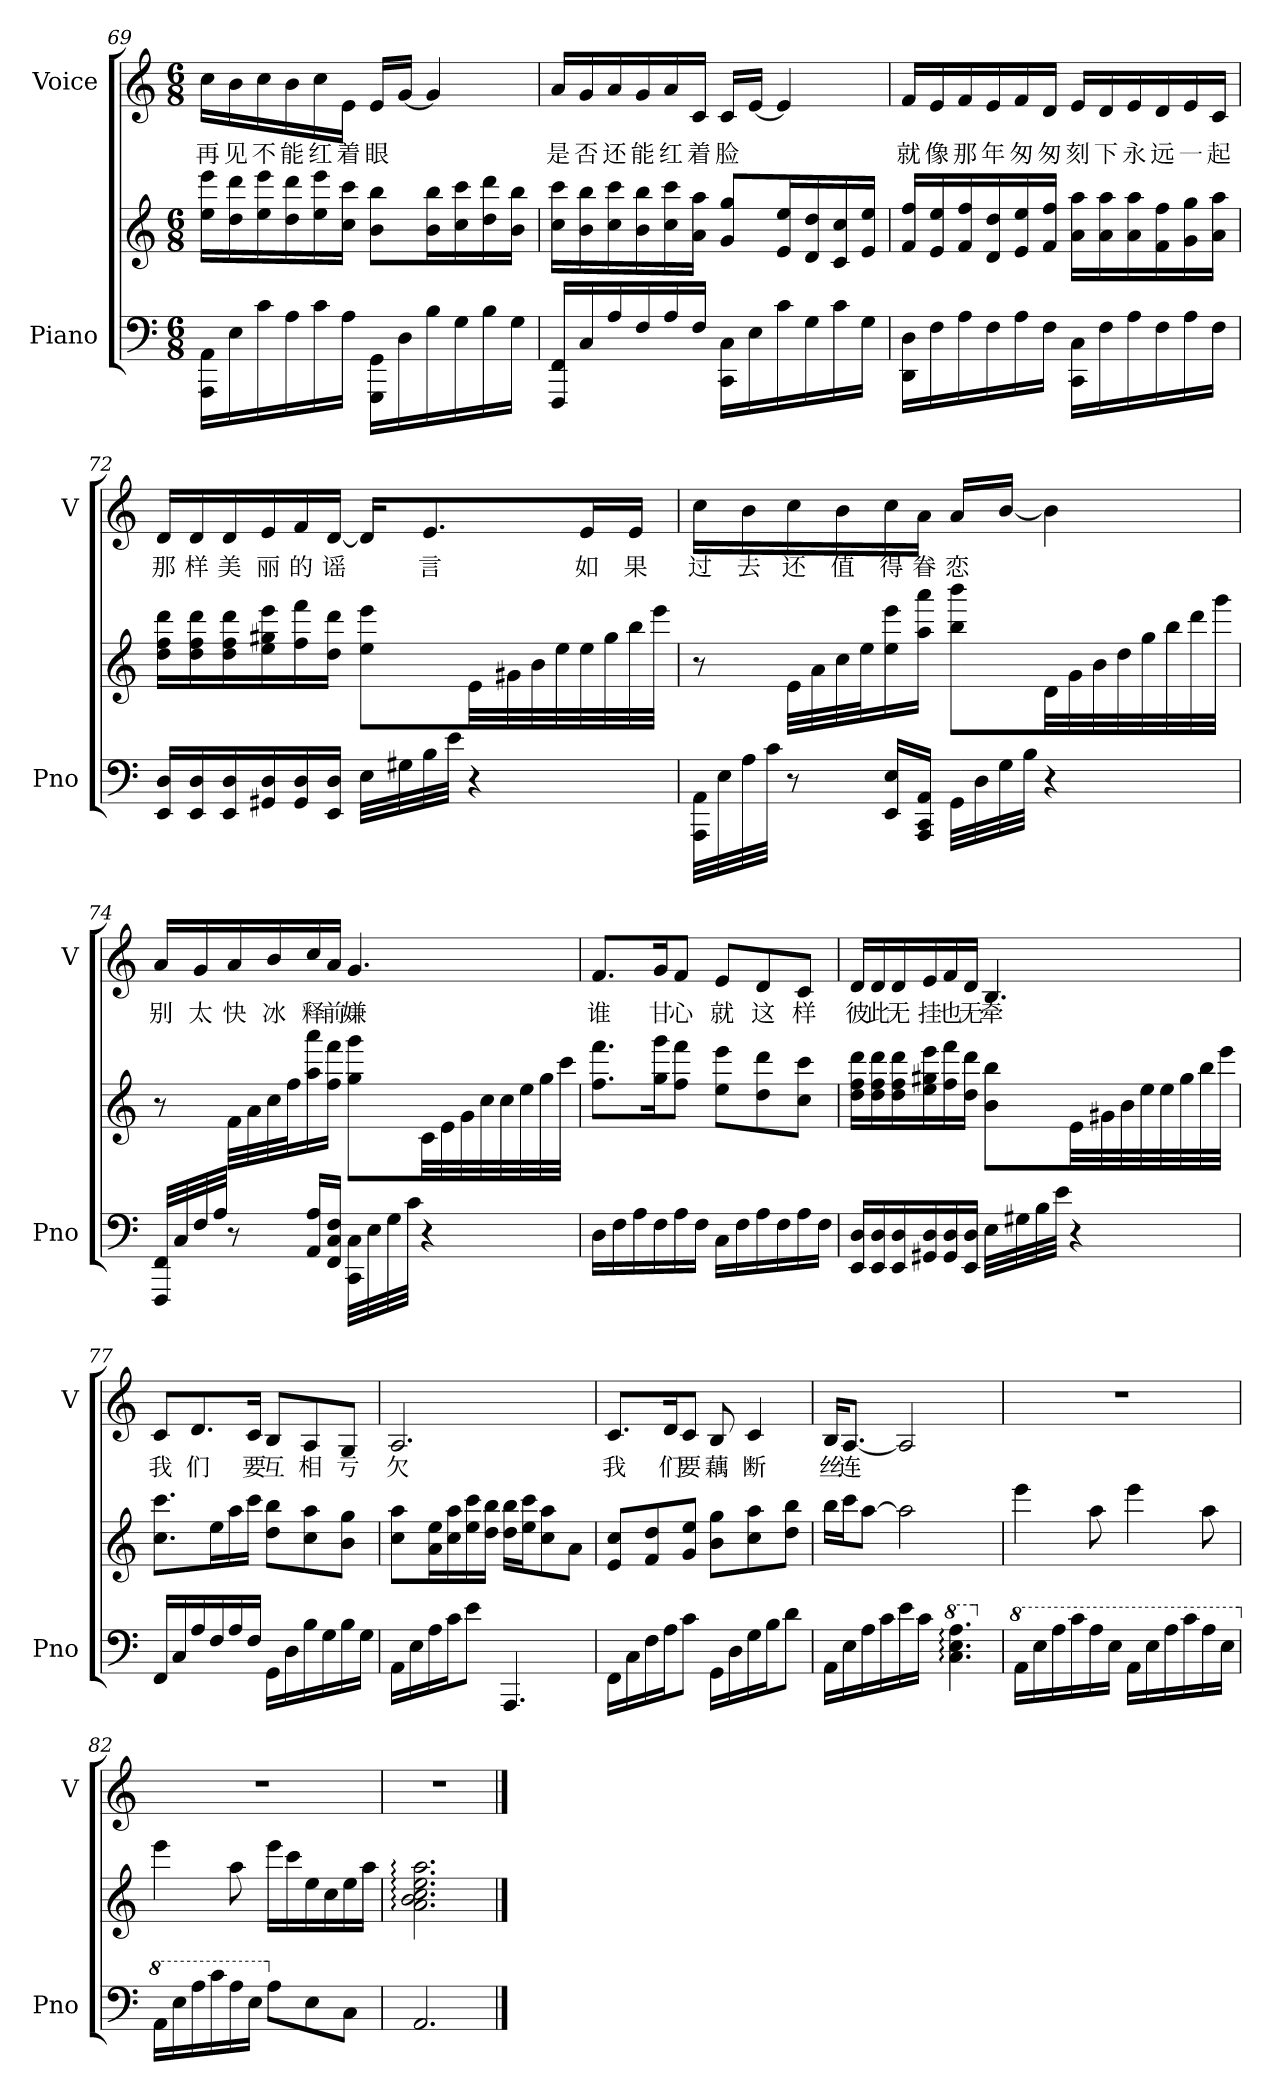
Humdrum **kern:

**kern	**kern	**kern	**text
*part2	*part2	*part1	*part1
*staff3	*staff2	*staff1	*staff1
*I"Piano	*	*I"Voice	*
*I'Pno	*	*I'V	*
!!LO:LB:g=z
*clefF4	*clefG2	*clefG2	*
*k[]	*k[]	*k[]	*
*M6/8	*M6/8	*M6/8	*
=69	=69	=69	=69
!	!	!	!LO:LY:b
16AAA\ 16AA\LL	16ee\ 16eee\LL	16cc\LL	再
!	!	!	!LO:LY:b
16E\	16dd\ 16ddd\	16b\	见
!	!	!	!LO:LY:b
16c\	16ee\ 16eee\	16cc\	不
!	!	!	!LO:LY:b
16A\	16dd\ 16ddd\	16b\	能
!	!	!	!LO:LY:b
16c\	16ee\ 16eee\	16cc\	红
!	!	!	!LO:LY:b
16A\JJ	16cc\ 16ccc\JJ	16e\JJ	着
!	!	!	!LO:LY:b
16GGG\ 16GG\LL	8b\ 8bb\L	16e/LL	眼
16D\	.	[16g/JJ	.
16B\	16b\ 16bb\L	4g/]	.
16G\	16cc\ 16ccc\	.	.
16B\	16dd\ 16ddd\	.	.
16G\JJ	16b\ 16bb\JJ	.	.
=70	=70	=70	=70
!	!	!	!LO:LY:b
16FFF/ 16FF/LL	16cc\ 16ccc\LL	16a/LL	是
!	!	!	!LO:LY:b
16C/	16b\ 16bb\	16g/	否
!	!	!	!LO:LY:b
16A/	16cc\ 16ccc\	16a/	还
!	!	!	!LO:LY:b
16F/	16b\ 16bb\	16g/	能
!	!	!	!LO:LY:b
16A/	16cc\ 16ccc\	16a/	红
!	!	!	!LO:LY:b
16F/JJ	16a\ 16aa\JJ	16c/JJ	着
!	!	!	!LO:LY:b
16CC\ 16C\LL	8g/ 8gg/L	16c/LL	脸
16E\	.	[16e/JJ	.
16c\	16e/ 16ee/L	4e/]	.
16G\	16d/ 16dd/	.	.
16c\	16c/ 16cc/	.	.
16G\JJ	16e/ 16ee/JJ	.	.
=71	=71	=71	=71
!	!	!	!LO:LY:b
16DD\ 16D\LL	16f/ 16ff/LL	16f/LL	就
!	!	!	!LO:LY:b
16F\	16e/ 16ee/	16e/	像
!	!	!	!LO:LY:b
16A\	16f/ 16ff/	16f/	那
!	!	!	!LO:LY:b
16F\	16d/ 16dd/	16e/	年
!	!	!	!LO:LY:b
16A\	16e/ 16ee/	16f/	匆
!	!	!	!LO:LY:b
16F\JJ	16f/ 16ff/JJ	16d/JJ	匆
!	!	!	!LO:LY:b
16CC\ 16C\LL	16a\ 16aa\LL	16e/LL	刻
!	!	!	!LO:LY:b
16F\	16a\ 16aa\	16d/	下
!	!	!	!LO:LY:b
16A\	16a\ 16aa\	16e/	永
!	!	!	!LO:LY:b
16F\	16f\ 16ff\	16d/	远
!	!	!	!LO:LY:b
16A\	16g\ 16gg\	16e/	一
!	!	!	!LO:LY:b
16F\JJ	16a\ 16aa\JJ	16c/JJ	起
!!LO:LB:g=z
=72	=72	=72	=72
!	!	!	!LO:LY:b
16EE/ 16D/LL	16dd\ 16ff\ 16ddd\LL	16d/LL	那
!	!	!	!LO:LY:b
16EE/ 16D/	16dd\ 16ff\ 16ddd\	16d/	样
!	!	!	!LO:LY:b
16EE/ 16D/	16dd\ 16ff\ 16ddd\	16d/	美
!	!	!	!LO:LY:b
16GG#X/ 16D/	16ee\ 16gg#X\ 16eee\	16e/	丽
!	!	!	!LO:LY:b
16GG#/ 16D/	16ff\ 16fff\	16f/	的
!	!	!	!LO:LY:b
16EE/ 16D/JJ	16dd\ 16ddd\JJ	[16d/JJ	谣
32E\LLL	8ee\ 8eee\L	16d/KL]	.
32G#X\	.	.	.
!	!	!	!LO:LY:b
32B\	.	8.e/	言
32e\JJJ	.	.	.
4r	32e\LL	.	.
.	32g#X\	.	.
.	32b\	.	.
.	32ee\	.	.
!	!	!	!LO:LY:b
.	32ee\	16e/L	如
.	32gg#\	.	.
!	!	!	!LO:LY:b
.	32bb\	16e/JJ	果
.	32eee\JJJ	.	.
=73	=73	=73	=73
!	!	!	!LO:LY:b
32AAA\ 32AA\LLL	8r	16cc\LL	过
32E\	.	.	.
!	!	!	!LO:LY:b
32A\	.	16b\	去
32c\JJJ	.	.	.
!	!	!	!LO:LY:b
8r	32e\LLL	16cc\	还
.	32a\	.	.
!	!	!	!LO:LY:b
.	32cc\	16b\	值
.	32ee\J	.	.
!	!	!	!LO:LY:b
16EE/ 16E/LL	16ee\ 16eee\	16cc\	得
!	!	!	!LO:LY:b
16AAA/ 16CC/ 16AA/JJ	16aa\ 16aaa\JJ	16a\JJ	眷
!	!	!	!LO:LY:b
32GG\LLL	8bb\ 8bbb\L	16a/LL	恋
32D\	.	.	.
32G\	.	[16b/JJ	.
32B\JJJ	.	.	.
4r	32d\LL	4b\]	.
.	32g\	.	.
.	32b\	.	.
.	32dd\	.	.
.	32gg\	.	.
.	32bb\	.	.
.	32ddd\	.	.
.	32ggg\JJJ	.	.
!!LO:PB:g=z
=74	=74	=74	=74
!	!	!	!LO:LY:b
32FFF/ 32FF/LLL	8r	16a/LL	别
32C/	.	.	.
!	!	!	!LO:LY:b
32F/	.	16g/	太
32A/JJJ	.	.	.
!	!	!	!LO:LY:b
8r	32f\LLL	16a/	快
.	32a\	.	.
!	!	!	!LO:LY:b
.	32cc\	16b/	冰
.	32ff\J	.	.
!	!	!	!LO:LY:b
16AA/ 16A/LL	16aa\ 16aaa\	16cc/	释
!	!	!	!LO:LY:b
16FF/ 16C/ 16F/JJ	16ff\ 16fff\JJ	16a/JJ	前
!	!	!	!LO:LY:b
32CC\ 32C\LLL	8gg\ 8ggg\L	4.g/	嫌
32E\	.	.	.
32G\	.	.	.
32c\JJJ	.	.	.
4r	32c\LL	.	.
.	32e\	.	.
.	32g\	.	.
.	32cc\	.	.
.	32cc\	.	.
.	32ee\	.	.
.	32gg\	.	.
.	32ccc\JJJ	.	.
=75	=75	=75	=75
!	!	!	!LO:LY:b
16D\LL	8.ff\ 8.fff\L	8.f/L	谁
16F\	.	.	.
16A\	.	.	.
!	!	!	!LO:LY:b
16F\	16gg\ 16ggg\K	16g/K	甘
!	!	!	!LO:LY:b
16A\	8ff\ 8fff\J	8f/J	心
16F\JJ	.	.	.
!	!	!	!LO:LY:b
16C\LL	8ee\ 8eee\L	8e/L	就
16F\	.	.	.
!	!	!	!LO:LY:b
16A\	8dd\ 8ddd\	8d/	这
16F\	.	.	.
!	!	!	!LO:LY:b
16A\	8cc\ 8ccc\J	8c/J	样
16F\JJ	.	.	.
!!LO:LB:g=z
=76	=76	=76	=76
!	!	!	!LO:LY:b
16EE/ 16D/LL	16dd\ 16ff\ 16ddd\LL	16d/LL	彼
!	!	!	!LO:LY:b
16EE/ 16D/	16dd\ 16ff\ 16ddd\	16d/	此
!	!	!	!LO:LY:b
16EE/ 16D/	16dd\ 16ff\ 16ddd\	16d/	无
!	!	!	!LO:LY:b
16GG#X/ 16D/	16ee\ 16gg#X\ 16eee\	16e/	挂
!	!	!	!LO:LY:b
16GG#/ 16D/	16ff\ 16fff\	16f/	也
!	!	!	!LO:LY:b
16EE/ 16D/JJ	16dd\ 16ddd\JJ	16d/JJ	无
!	!	!	!LO:LY:b
32E\LLL	8b\ 8bb\L	4.B/	牵
32G#X\	.	.	.
32B\	.	.	.
32e\JJJ	.	.	.
4r	32e\LL	.	.
.	32g#X\	.	.
.	32b\	.	.
.	32ee\	.	.
.	32ee\	.	.
.	32gg#\	.	.
.	32bb\	.	.
.	32eee\JJJ	.	.
=77	=77	=77	=77
!	!	!	!LO:LY:b
16FF/LL	8.cc\ 8.ccc\L	8c/L	我
16C/	.	.	.
!	!	!	!LO:LY:b
16A/	.	8.d/	们
16F/	16ee\L	.	.
16A/	16aa\	.	.
!	!	!	!LO:LY:b
16F/JJ	16ccc\JJ	16c/Jk	要
!	!	!	!LO:LY:b
16GG\LL	8dd\ 8bb\L	8B/L	互
16D\	.	.	.
!	!	!	!LO:LY:b
16B\	8cc\ 8aa\	8A/	相
16G\	.	.	.
!	!	!	!LO:LY:b
16B\	8b\ 8gg\J	8G/J	亏
16G\JJ	.	.	.
=78	=78	=78	=78
!	!	!	!LO:LY:b
16AA\LL	8cc\ 8aa\L	2.A/	欠
16E\	.	.	.
16A\	16a\ 16ee\L	.	.
16c\J	16cc\ 16aa\	.	.
8e\J	16ee\ 16ccc\	.	.
.	16dd\ 16bb\JJ	.	.
4.AAA/	16dd\ 16bb\LL	.	.
.	16ee\ 16ccc\J	.	.
.	8cc\ 8aa\	.	.
.	8a\J	.	.
!!LO:LB:g=z
=79	=79	=79	=79
!	!	!	!LO:LY:b
16FF\LL	8e/ 8cc/L	8.c/L	我
16C\	.	.	.
16F\	8f/ 8dd/	.	.
!	!	!	!LO:LY:b
16A\J	.	16d/K	们
!	!	!	!LO:LY:b
8c\J	8g/ 8ee/J	8c/J	要
!	!	!	!LO:LY:b
16GG\LL	8b\ 8gg\L	8B/	藕
16D\	.	.	.
!	!	!	!LO:LY:b
16G\	8cc\ 8aa\	4c/	断
16B\J	.	.	.
8d\J	8dd\ 8bb\J	.	.
=80	=80	=80	=80
!	!	!	!LO:LY:b
16AA\LL	16bb\LL	16B/KL	丝
!	!	!	!LO:LY:b
16E\	16ccc\J	[8.A/J	连
16A\	[8aa\J	.	.
16c\	.	.	.
16e\	2aa\]	2A/]	.
16c\JJ	.	.	.
*8va	*	*	*
4.c\: 4.e\: 4.a\:	.	.	.
=81	=81	=81	=81
*X8va	*	*	*
*8va	*	*	*
16A\LL	4eee\	2.r	.
16e\	.	.	.
16a\	.	.	.
16cc\	.	.	.
16a\	8aa\	.	.
16e\JJ	.	.	.
16A\LL	4eee\	.	.
16e\	.	.	.
16a\	.	.	.
16cc\	.	.	.
16a\	8aa\	.	.
16e\JJ	.	.	.
=82	=82	=82	=82
*X8va	*	*	*
*8va	*	*	*
*	*	*^	*
16A\LL	4eee\	2.r	4.ryy	.
16e\	.	.	.	.
16a\	.	.	.	.
16cc\	.	.	.	.
16a\	8aa\	.	.	.
16e\JJ	.	.	.	.
*X8va	*	*	*	*
*	*	*MM48	*	*
8A\L	16eee\LL	.	4.ryy	.
.	16ccc\	.	.	.
8E\	16ee\	.	.	.
.	16cc\	.	.	.
8C\J	16ee\	.	.	.
.	16aa\JJ	.	.	.
*	*	*v	*v	*
!!LO:PB:g=z
=83	=83	=83	=83
2.AA/	2.a\: 2.b\: 2.cc\: 2.ee\: 2.aa\:	2.r	.
==	==	==	==
*-	*-	*-	*-
